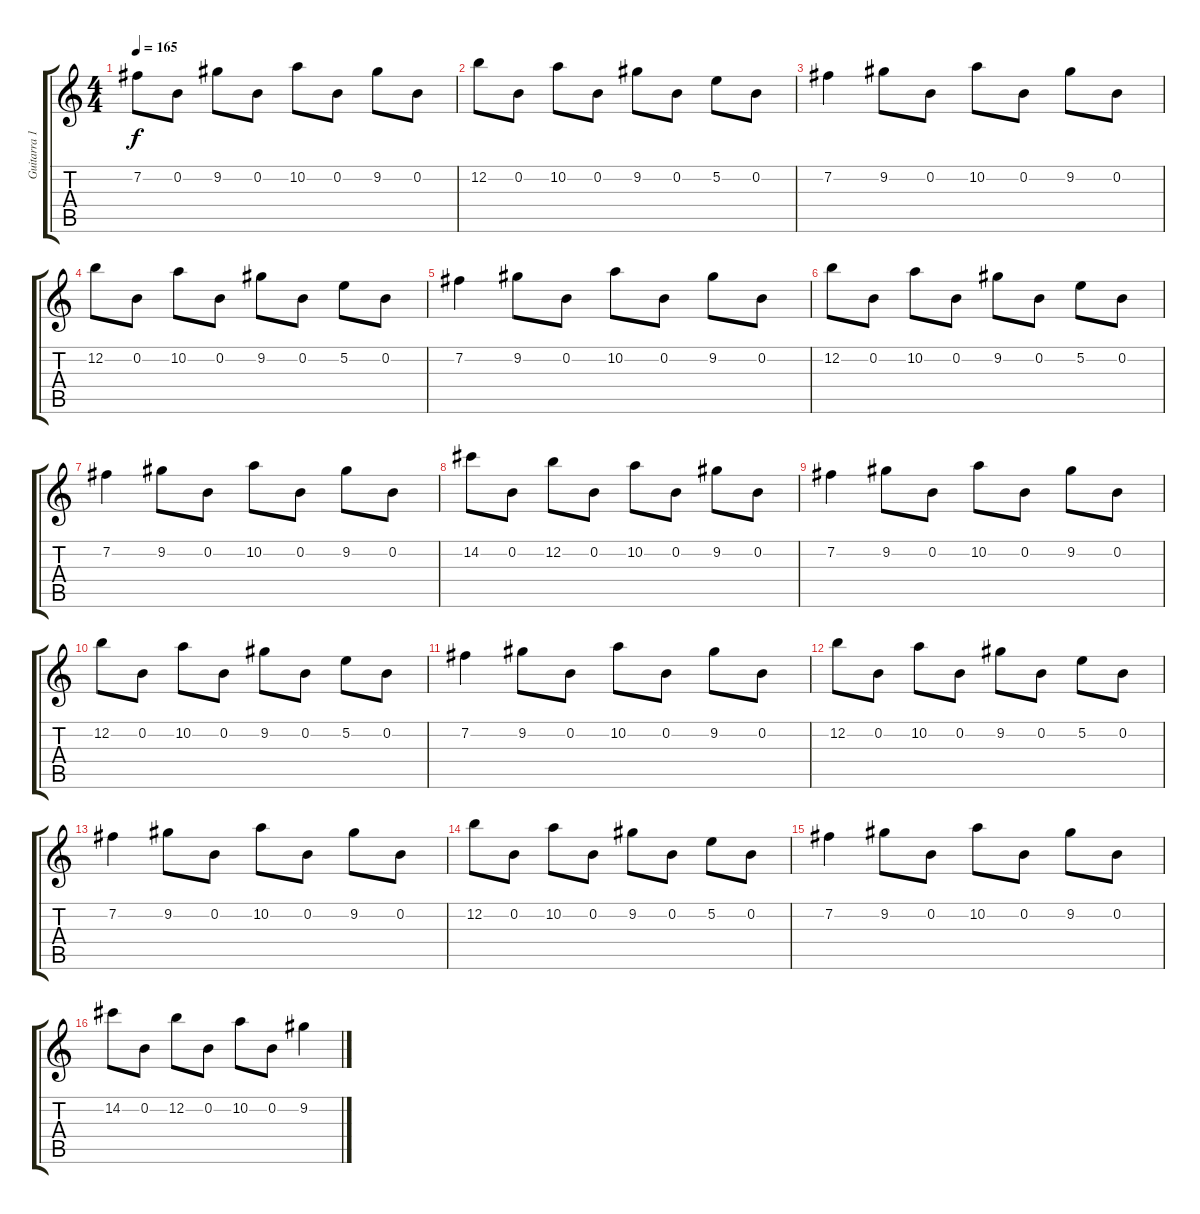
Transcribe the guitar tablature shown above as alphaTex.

\track ("Guitarra 1" "Guitarra 1") {instrument distortionguitar}
\staff {score tabs}
\tuning (E4 B3 G3 D3 A2 E2) {hide}
\ts (4 4)
\tempo 165
\clef g2
\ks c
7.2.8{dy f} 0.2.8 9.2.8 0.2.8 10.2.8 0.2.8 9.2.8 0.2.8 |
12.2.8 0.2.8 10.2.8 0.2.8 9.2.8 0.2.8 5.2.8 0.2.8 |
7.2.4 9.2.8 0.2.8 10.2.8 0.2.8 9.2.8 0.2.8 |
12.2.8 0.2.8 10.2.8 0.2.8 9.2.8 0.2.8 5.2.8 0.2.8 |
7.2.4 9.2.8 0.2.8 10.2.8 0.2.8 9.2.8 0.2.8 |
12.2.8 0.2.8 10.2.8 0.2.8 9.2.8 0.2.8 5.2.8 0.2.8 |
7.2.4 9.2.8 0.2.8 10.2.8 0.2.8 9.2.8 0.2.8 |
14.2.8 0.2.8 12.2.8 0.2.8 10.2.8 0.2.8 9.2.8 0.2.8 |
7.2.4 9.2.8 0.2.8 10.2.8 0.2.8 9.2.8 0.2.8 |
12.2.8 0.2.8 10.2.8 0.2.8 9.2.8 0.2.8 5.2.8 0.2.8 |
7.2.4 9.2.8 0.2.8 10.2.8 0.2.8 9.2.8 0.2.8 |
12.2.8 0.2.8 10.2.8 0.2.8 9.2.8 0.2.8 5.2.8 0.2.8 |
7.2.4 9.2.8 0.2.8 10.2.8 0.2.8 9.2.8 0.2.8 |
12.2.8 0.2.8 10.2.8 0.2.8 9.2.8 0.2.8 5.2.8 0.2.8 |
7.2.4 9.2.8 0.2.8 10.2.8 0.2.8 9.2.8 0.2.8 |
14.2.8 0.2.8 12.2.8 0.2.8 10.2.8 0.2.8 9.2.4
